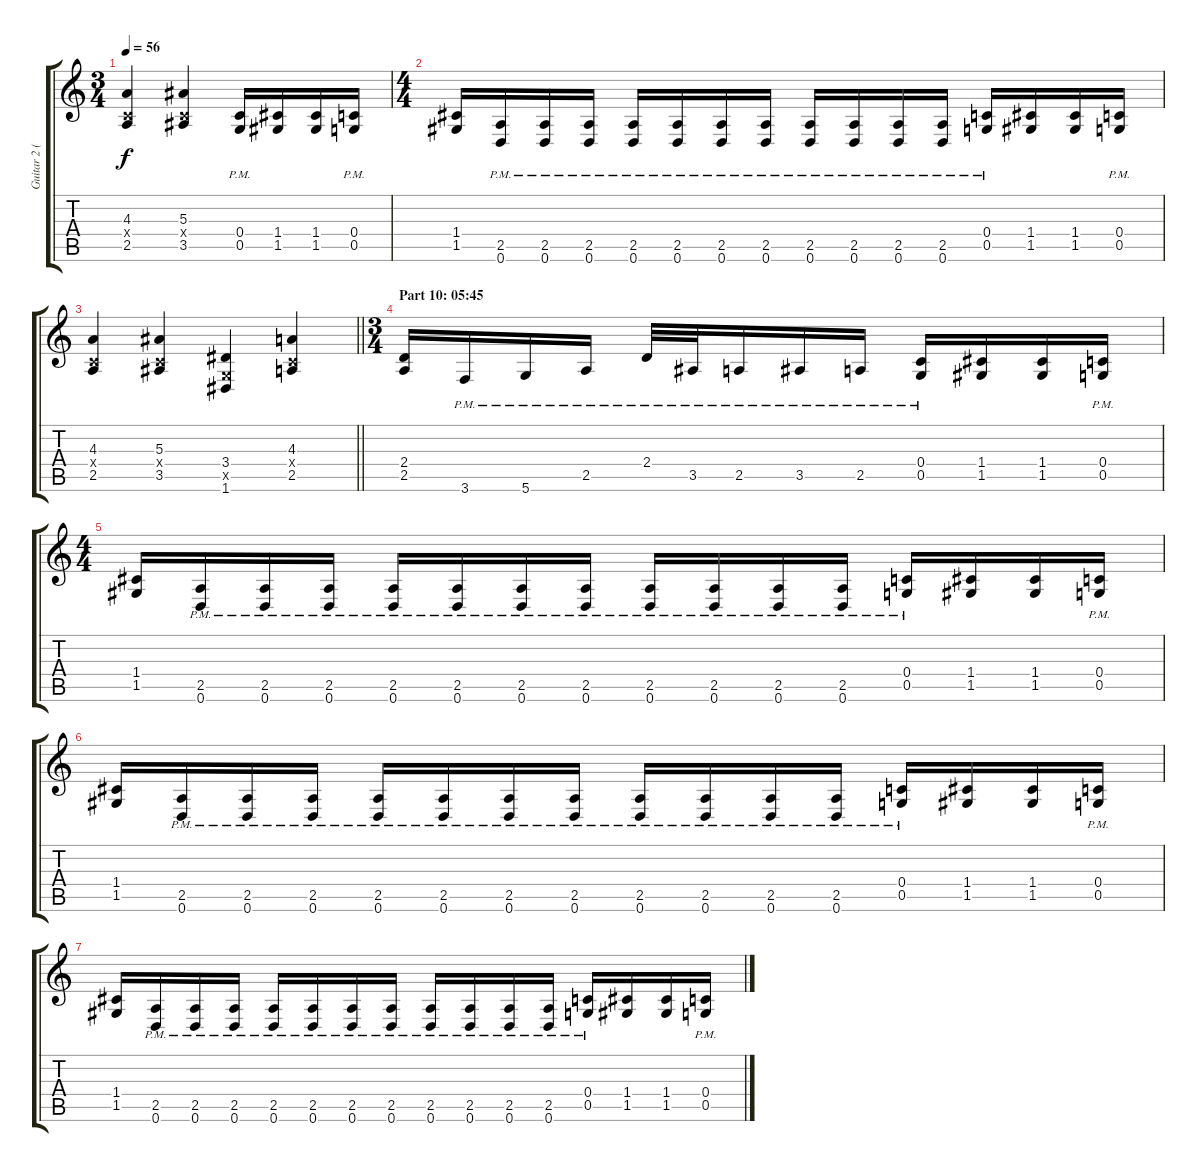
\track ("Guitar 2 (Distortion)" "Guitar 2 (") {instrument distortionguitar}
\staff {score tabs}
\tuning (D4 A3 F3 C3 G2 D2) {hide}
\ts (3 4)
\tempo 56
\clef g2
\ks c
(4.3 0.4{x} 2.5).4{dy f} (5.3 0.4{x} 3.5).4 (0.4{pm} 0.5{pm}).16 (1.4 1.5).16 (1.4 1.5).16 (0.4{pm} 0.5{pm}).16 |
\ts (4 4)
(1.4 1.5).16 (2.5{pm} 0.6{pm}).16 (2.5{pm} 0.6{pm}).16 (2.5{pm} 0.6{pm}).16 (2.5{pm} 0.6{pm}).16 (2.5{pm} 0.6{pm}).16 (2.5{pm} 0.6{pm}).16 (2.5{pm} 0.6{pm}).16 (2.5{pm} 0.6{pm}).16 (2.5{pm} 0.6{pm}).16 (2.5{pm} 0.6{pm}).16 (2.5{pm} 0.6{pm}).16 (0.4{pm} 0.5{pm}).16 (1.4 1.5).16 (1.4 1.5).16 (0.4{pm} 0.5{pm}).16 |
\barLineRight lightlight
(4.3 0.4{x} 2.5).4 (5.3 0.4{x} 3.5).4 (3.4 0.5{x} 1.6).4 (4.3 0.4{x} 2.5).4 |
\ts (3 4)
\section ("" "Part 10: 05:45")
(2.4 2.5).16 3.6{pm}.16 5.6{pm}.16 2.5{pm}.16 2.4{pm}.32 3.5{pm}.32 2.5{pm}.16 3.5{pm}.16 2.5{pm}.16 (0.4{pm} 0.5{pm}).16 (1.4 1.5).16 (1.4 1.5).16 (0.4{pm} 0.5{pm}).16 |
\ts (4 4)
(1.4 1.5).16 (2.5{pm} 0.6{pm}).16 (2.5{pm} 0.6{pm}).16 (2.5{pm} 0.6{pm}).16 (2.5{pm} 0.6{pm}).16 (2.5{pm} 0.6{pm}).16 (2.5{pm} 0.6{pm}).16 (2.5{pm} 0.6{pm}).16 (2.5{pm} 0.6{pm}).16 (2.5{pm} 0.6{pm}).16 (2.5{pm} 0.6{pm}).16 (2.5{pm} 0.6{pm}).16 (0.4{pm} 0.5{pm}).16 (1.4 1.5).16 (1.4 1.5).16 (0.4{pm} 0.5{pm}).16 |
(1.4 1.5).16 (2.5{pm} 0.6{pm}).16 (2.5{pm} 0.6{pm}).16 (2.5{pm} 0.6{pm}).16 (2.5{pm} 0.6{pm}).16 (2.5{pm} 0.6{pm}).16 (2.5{pm} 0.6{pm}).16 (2.5{pm} 0.6{pm}).16 (2.5{pm} 0.6{pm}).16 (2.5{pm} 0.6{pm}).16 (2.5{pm} 0.6{pm}).16 (2.5{pm} 0.6{pm}).16 (0.4{pm} 0.5{pm}).16 (1.4 1.5).16 (1.4 1.5).16 (0.4{pm} 0.5{pm}).16 |
(1.4 1.5).16 (2.5{pm} 0.6{pm}).16 (2.5{pm} 0.6{pm}).16 (2.5{pm} 0.6{pm}).16 (2.5{pm} 0.6{pm}).16 (2.5{pm} 0.6{pm}).16 (2.5{pm} 0.6{pm}).16 (2.5{pm} 0.6{pm}).16 (2.5{pm} 0.6{pm}).16 (2.5{pm} 0.6{pm}).16 (2.5{pm} 0.6{pm}).16 (2.5{pm} 0.6{pm}).16 (0.4{pm} 0.5{pm}).16 (1.4 1.5).16 (1.4 1.5).16 (0.4{pm} 0.5{pm}).16
